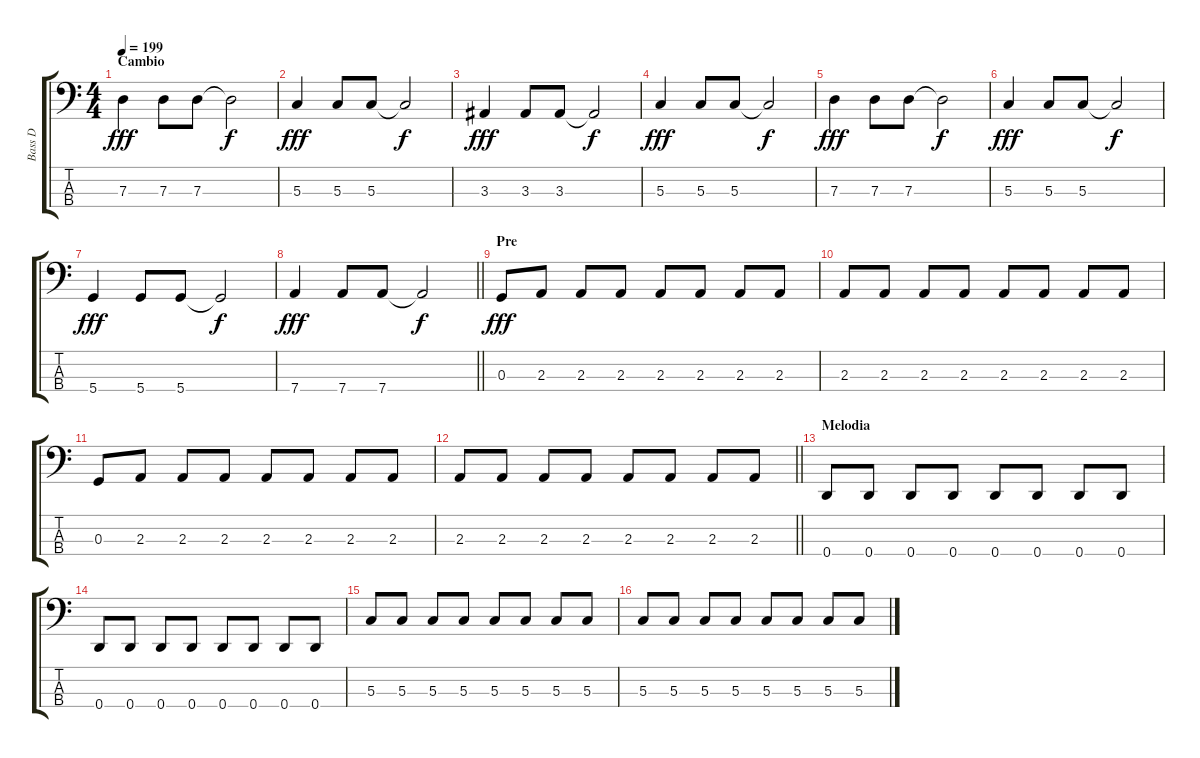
\track ("Bass D" "Bass D") {instrument electricbassfinger}
\staff {score tabs}
\tuning (F2 C2 G1 D1) {hide}
\ts (4 4)
\section ("" "Cambio")
\tempo 199
\clef f4
\ks c
7.3.4{dy fff} 7.3.8 7.3.8 7.3{t}.2{dy f} |
5.3.4{dy fff} 5.3.8 5.3.8 5.3{t}.2{dy f} |
3.3.4{dy fff} 3.3.8 3.3.8 3.3{t}.2{dy f} |
5.3.4{dy fff} 5.3.8 5.3.8 5.3{t}.2{dy f} |
7.3.4{dy fff} 7.3.8 7.3.8 7.3{t}.2{dy f} |
5.3.4{dy fff} 5.3.8 5.3.8 5.3{t}.2{dy f} |
5.4.4{dy fff} 5.4.8 5.4.8 5.4{t}.2{dy f} |
\barLineRight lightlight
7.4.4{dy fff} 7.4.8 7.4.8 7.4{t}.2{dy f} |
\section ("" "Pre")
0.3.8{dy fff} 2.3.8 2.3.8 2.3.8 2.3.8 2.3.8 2.3.8 2.3.8 |
2.3.8 2.3.8 2.3.8 2.3.8 2.3.8 2.3.8 2.3.8 2.3.8 |
0.3.8 2.3.8 2.3.8 2.3.8 2.3.8 2.3.8 2.3.8 2.3.8 |
\barLineRight lightlight
2.3.8 2.3.8 2.3.8 2.3.8 2.3.8 2.3.8 2.3.8 2.3.8 |
\section ("" "Melodia")
0.4.8 0.4.8 0.4.8 0.4.8 0.4.8 0.4.8 0.4.8 0.4.8 |
0.4.8 0.4.8 0.4.8 0.4.8 0.4.8 0.4.8 0.4.8 0.4.8 |
5.3.8 5.3.8 5.3.8 5.3.8 5.3.8 5.3.8 5.3.8 5.3.8 |
5.3.8 5.3.8 5.3.8 5.3.8 5.3.8 5.3.8 5.3.8 5.3.8
